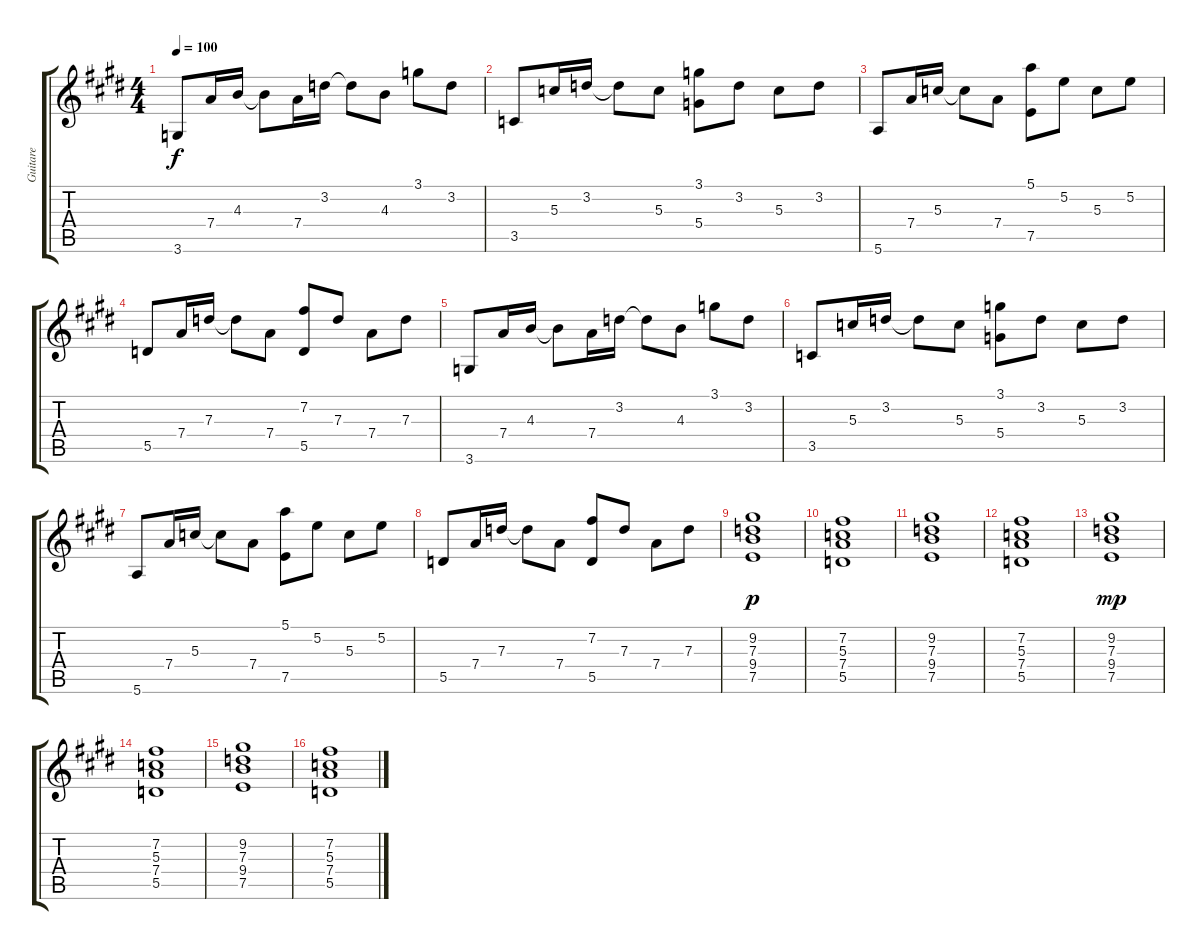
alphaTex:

\track ("Guitare" "Guitare") {instrument overdrivenguitar}
\staff {score tabs}
\tuning (E4 B3 G3 D3 A2 E2) {hide}
\ts (4 4)
\tempo 100
\clef g2
\ks e
3.6.8{dy f} 7.4.16 4.3.16 4.3{t}.8 7.4.16 3.2.16 3.2{t}.8 4.3.8 3.1.8 3.2.8 |
3.5.8 5.3.16 3.2.16 3.2{t}.8 5.3.8 (3.1 5.4).8 3.2.8 5.3.8 3.2.8 |
5.6.8 7.4.16 5.3.16 5.3{t}.8 7.4.8 (5.1 7.5).8 5.2.8 5.3.8 5.2.8 |
5.5.8 7.4.16 7.3.16 7.3{t}.8 7.4.8 (7.2 5.5).8 7.3.8 7.4.8 7.3.8 |
3.6.8 7.4.16 4.3.16 4.3{t}.8 7.4.16 3.2.16 3.2{t}.8 4.3.8 3.1.8 3.2.8 |
3.5.8 5.3.16 3.2.16 3.2{t}.8 5.3.8 (3.1 5.4).8 3.2.8 5.3.8 3.2.8 |
5.6.8 7.4.16 5.3.16 5.3{t}.8 7.4.8 (5.1 7.5).8 5.2.8 5.3.8 5.2.8 |
5.5.8 7.4.16 7.3.16 7.3{t}.8 7.4.8 (7.2 5.5).8 7.3.8 7.4.8 7.3.8 |
(9.2 7.3 9.4 7.5).1{dy p} |
(7.2 5.3 7.4 5.5).1 |
(9.2 7.3 9.4 7.5).1 |
(7.2 5.3 7.4 5.5).1 |
(9.2 7.3 9.4 7.5).1{dy mp} |
(7.2 5.3 7.4 5.5).1 |
(9.2 7.3 9.4 7.5).1 |
(7.2 5.3 7.4 5.5).1
